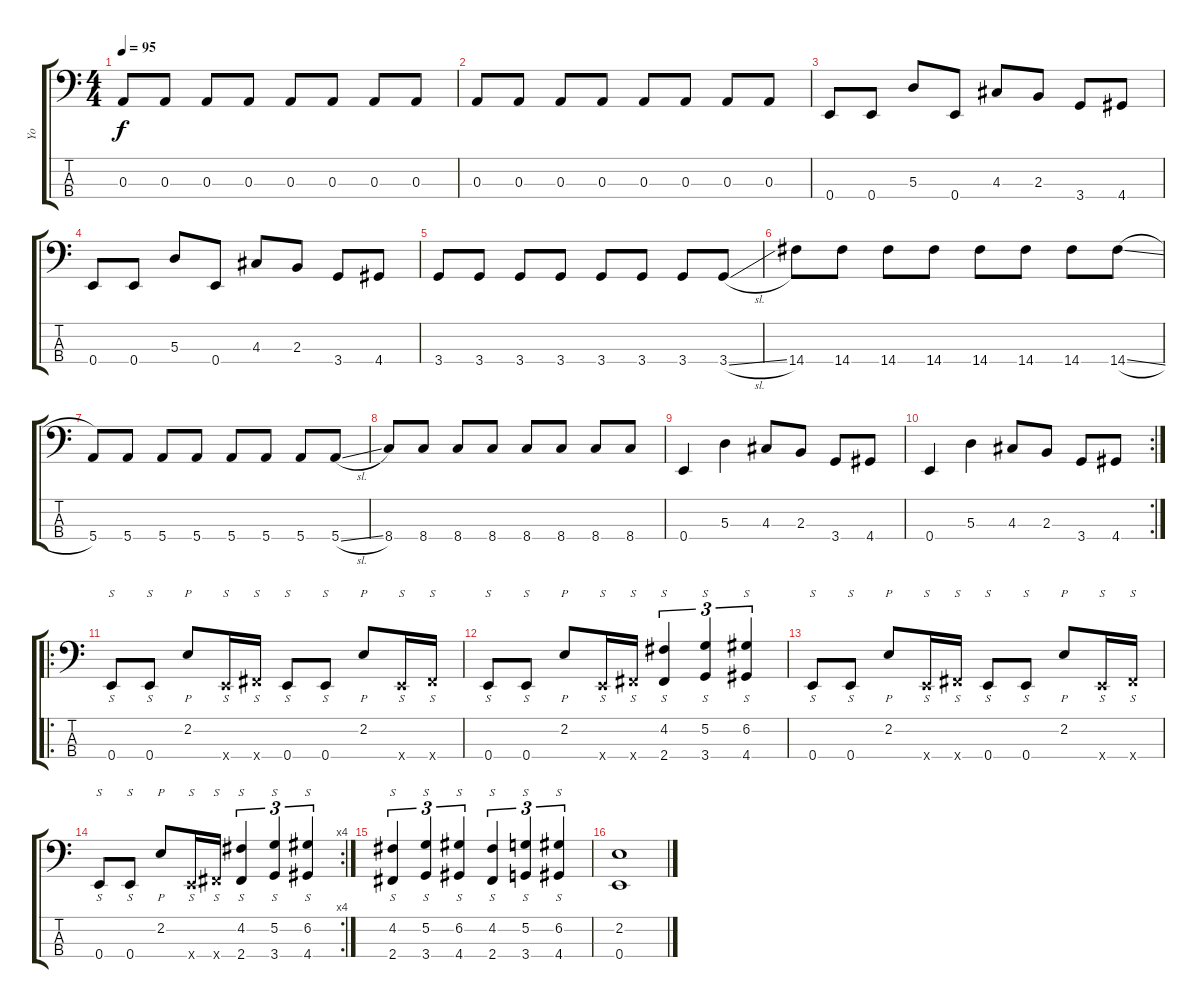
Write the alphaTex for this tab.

\track ("Yo" "Yo") {instrument electricbassfinger}
\staff {score tabs}
\tuning (G2 D2 A1 E1) {hide}
\ts (4 4)
\tempo 95
\clef f4
\ks c
0.3.8{dy f} 0.3.8 0.3.8 0.3.8 0.3.8 0.3.8 0.3.8 0.3.8 |
0.3.8 0.3.8 0.3.8 0.3.8 0.3.8 0.3.8 0.3.8 0.3.8 |
0.4.8 0.4.8 5.3.8 0.4.8 4.3.8 2.3.8 3.4.8 4.4.8 |
0.4.8 0.4.8 5.3.8 0.4.8 4.3.8 2.3.8 3.4.8 4.4.8 |
3.4.8 3.4.8 3.4.8 3.4.8 3.4.8 3.4.8 3.4.8 3.4{sl}.8 |
14.4.8 14.4.8 14.4.8 14.4.8 14.4.8 14.4.8 14.4.8 14.4{sl}.8 |
5.4.8 5.4.8 5.4.8 5.4.8 5.4.8 5.4.8 5.4.8 5.4{sl}.8 |
8.4.8 8.4.8 8.4.8 8.4.8 8.4.8 8.4.8 8.4.8 8.4.8 |
0.4.4 5.3.4 4.3.8 2.3.8 3.4.8 4.4.8 |
\rc 2
0.4.4 5.3.4 4.3.8 2.3.8 3.4.8 4.4.8 |
\ro
0.4.8{s} 0.4.8{s} 2.2.8{p} 0.4{x}.16{s} 2.4{x}.16{s} 0.4.8{s} 0.4.8{s} 2.2.8{p} 0.4{x}.16{s} 2.4{x}.16{s} |
0.4.8{s} 0.4.8{s} 2.2.8{p} 0.4{x}.16{s} 2.4{x}.16{s} (4.2 2.4).4{s tu (3 2)} (5.2 3.4).4{s tu (3 2)} (6.2 4.4).4{s tu (3 2)} |
0.4.8{s} 0.4.8{s} 2.2.8{p} 0.4{x}.16{s} 2.4{x}.16{s} 0.4.8{s} 0.4.8{s} 2.2.8{p} 0.4{x}.16{s} 2.4{x}.16{s} |
\rc 4
0.4.8{s} 0.4.8{s} 2.2.8{p} 0.4{x}.16{s} 2.4{x}.16{s} (4.2 2.4).4{s tu (3 2)} (5.2 3.4).4{s tu (3 2)} (6.2 4.4).4{s tu (3 2)} |
(4.2 2.4).4{s tu (3 2)} (5.2 3.4).4{s tu (3 2)} (6.2 4.4).4{s tu (3 2)} (4.2 2.4).4{s tu (3 2)} (5.2 3.4).4{s tu (3 2)} (6.2 4.4).4{s tu (3 2)} |
(2.2 0.4).1
